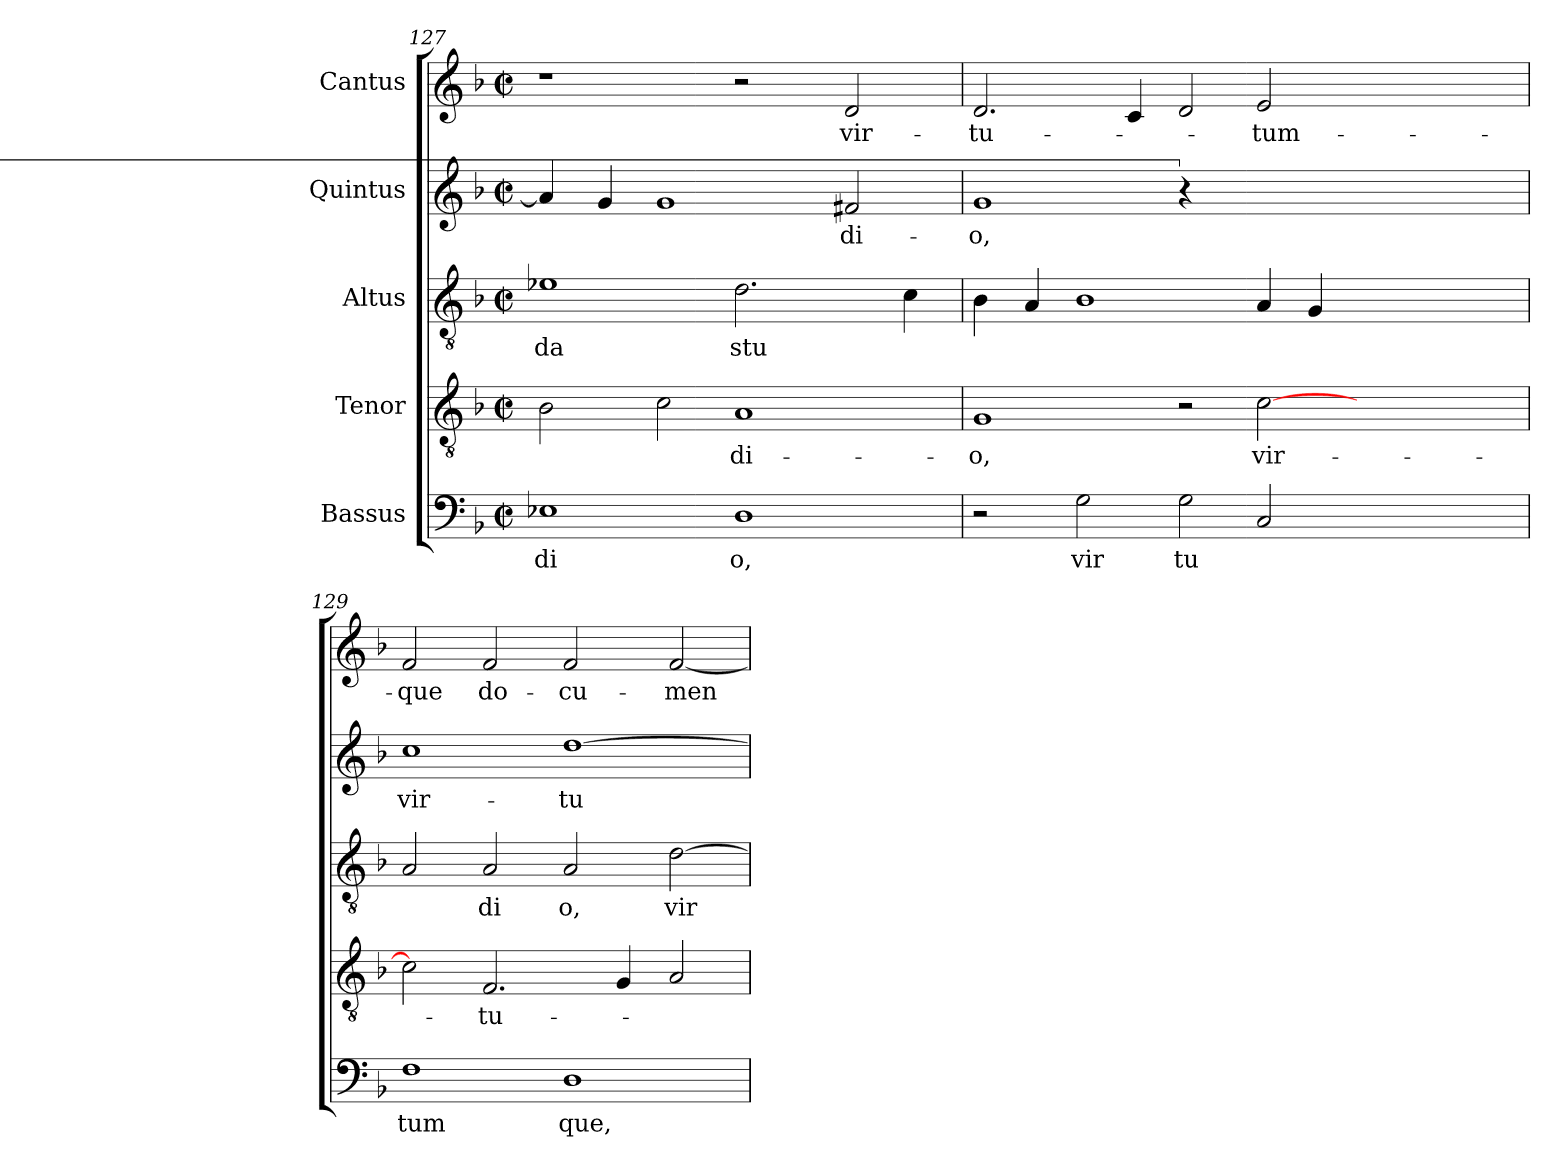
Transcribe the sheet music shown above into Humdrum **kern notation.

**kern	**text	**kern	**text	**kern	**text	**kern	**text	**kern	**text
*part5	*part5	*part4	*part4	*part3	*part3	*part2	*part2	*part1	*part1
*staff5	*staff5	*staff4	*staff4	*staff3	*staff3	*staff2	*staff2	*staff1	*staff1
*I"Bassus	*	*I"Tenor	*	*I"Altus	*	*I"Quintus	*	*I"Cantus	*
!!LO:PB:g=z
*clefF4	*	*clefGv2	*	*clefGv2	*	*clefG2	*	*clefG2	*
*k[b-]	*	*k[b-]	*	*k[b-]	*	*k[b-]	*	*k[b-]	*
*F:	*	*F:	*	*F:	*	*F:	*	*F:	*
*M2/2	*	*M2/2	*	*M2/2	*	*M2/2	*	*M2/2	*
*met(c|)	*	*met(c|)	*	*met(c|)	*	*met(c|)	*	*met(c|)	*
=127	=127	=127	=127	=127	=127	=127	=127	=127	=127
!	!LO:LY:b:cj	!	!	!	!LO:LY:b:cj	!	!	!	!
*	*	*^	*	*	*	*^	*	*	*
1E-X	di	2B-\	4ryy	.	1e-X	-da	4a/]	64ryy	.	1r	.
.	.	.	.	.	.	.	.	1ryy	.	.	.
.	.	.	64ryy	.	.	.	4g/	.	.	.	.
.	.	.	1ryy	.	.	.	.	.	.	.	.
.	.	2c\	.	.	.	.	1g	.	.	.	.
!	!LO:LY:b:cj	!	!	!LO:LY:b:cj	!	!LO:LY:b	!	!	!	!	!
1D	o,	1A	.	-di-	2.d\	stu	.	.	.	2r	.
.	.	.	.	.	.	.	.	2ryy	.	.	.
.	.	.	2ryy	.	.	.	.	.	.	.	.
!	!	!	!	!	!	!	!	!	!LO:LY:b:cj	!	!LO:LY:b:cj
.	.	.	.	.	.	.	2f#/	.	-di-	2d/	vir-
.	.	.	.	.	.	.	.	4ryy	.	.	.
.	.	.	.	.	4c\	.	.	.	.	.	.
.	.	.	8...ryy	.	.	.	.	8...ryy	.	.	.
=128	=128	=128	=128	=128	=128	=128	=128	=128	=128	=128	=128
!	!	!	!	!LO:LY:b:cj	!	!	!	!	!LO:LY:b:cj	!	!LO:LY:b:cj
*	*	*v	*v	*	*	*	*v	*v	*	*	*
2r	.	1G	-o,	4B-\	.	1g	-o,	2.d/	-tu-
.	.	.	.	4A/	.	.	.	.	.
!	!LO:LY:b:cj	!	!	!	!	!	!	!	!
2G\	vir	.	.	1B-	.	.	.	.	.
.	.	.	.	.	.	.	.	4c/	.
!	!LO:LY:b:cj	!	!	!	!	!LO:N:vis=1	!	!	!
2G\	tu	2r	.	.	.	4%9r	.	2d/	.
!	!	!	!LO:LY:b	!	!	!	!	!	!LO:LY:b:cj
2C/	.	[>2c\	vir-	4A/	.	.	.	2e/	-tum-
.	.	.	.	4G/	.	.	.	.	.
1ryy	.	1ryy	.	1ryy	.	.	.	1ryy	.
4ryy	.	4ryy	.	4ryy	.	.	.	4ryy	.
=129	=129	=129	=129	=129	=129	=129	=129	=129	=129
!	!LO:LY:b:cj	!	!	!	!	!	!LO:LY:b:cj	!	!LO:LY:b:cj
1F	tum	2c\]	.	2A/	.	1cc	vir-	2f/	-que
!	!	!	!LO:LY:b:cj	!	!LO:LY:b:cj	!	!	!	!LO:LY:b:cj
.	.	2.F/	-tu-	2A/	di	.	.	2f/	do-
!	!LO:LY:b:cj	!	!	!	!LO:LY:b:cj	!	!LO:LY:b:cj	!	!LO:LY:b:cj
1D	que,	.	.	2A/	o,	[>1dd	-tu-	2f/	-cu-
.	.	4G/	.	.	.	.	.	.	.
!	!	!	!	!	!LO:LY:b	!	!	!	!LO:LY:b
.	.	2A/	.	[>2d\	vir	.	.	[<2f/	-men-
=	=	=	=	=	=	=	=	=	=
*-	*-	*-	*-	*-	*-	*-	*-	*-	*-
